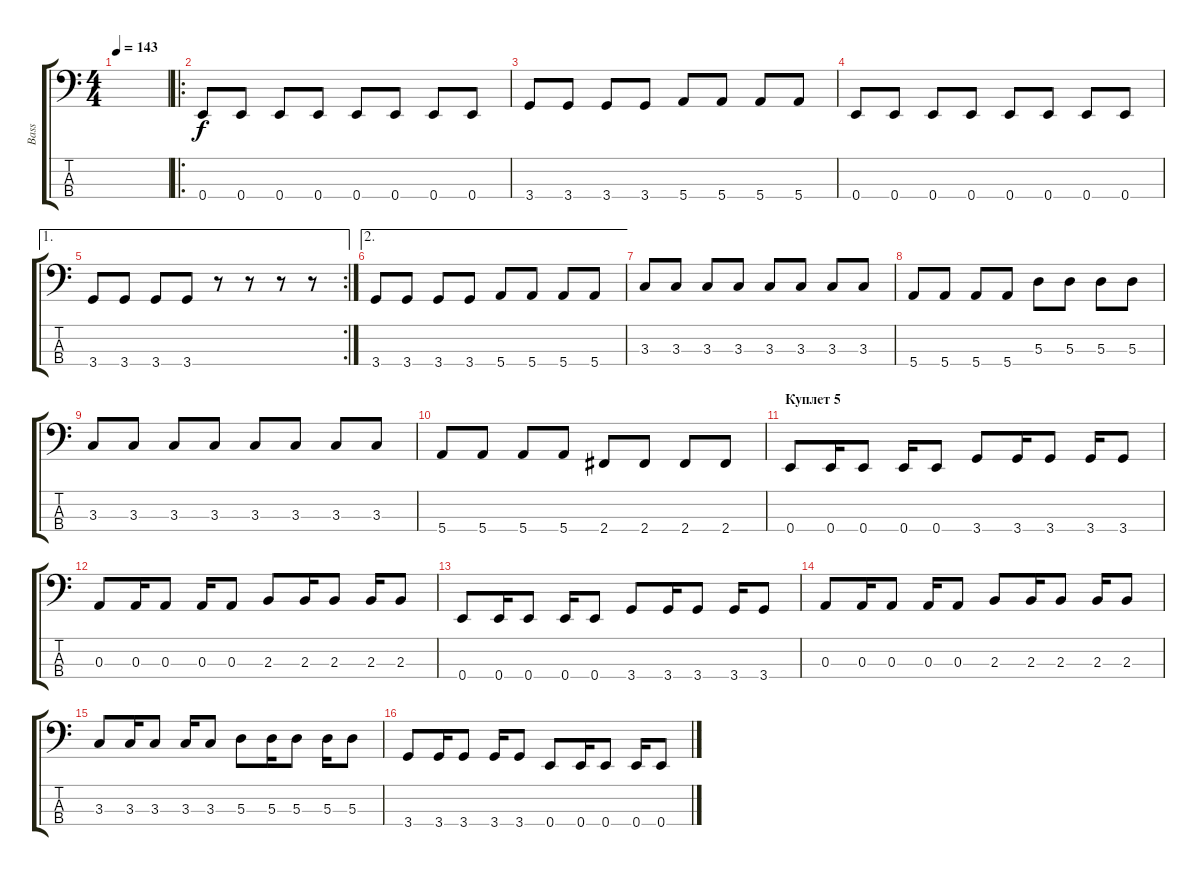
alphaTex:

\track ("Bass" "Bass") {instrument electricbasspick}
\staff {score tabs}
\tuning (G2 D2 A1 E1) {hide}
\ts (4 4)
\tempo 143
\clef f4
\ks c
|
\ro
0.4.8 0.4.8 0.4.8 0.4.8 0.4.8 0.4.8 0.4.8 0.4.8 |
3.4.8 3.4.8 3.4.8 3.4.8 5.4.8 5.4.8 5.4.8 5.4.8 |
0.4.8 0.4.8 0.4.8 0.4.8 0.4.8 0.4.8 0.4.8 0.4.8 |
\ae 1
\rc 2
3.4.8 3.4.8 3.4.8 3.4.8 r.8 r.8 r.8 r.8 |
\ae 2
3.4.8 3.4.8 3.4.8 3.4.8 5.4.8 5.4.8 5.4.8 5.4.8 |
3.3.8 3.3.8 3.3.8 3.3.8 3.3.8 3.3.8 3.3.8 3.3.8 |
5.4.8 5.4.8 5.4.8 5.4.8 5.3.8 5.3.8 5.3.8 5.3.8 |
3.3.8 3.3.8 3.3.8 3.3.8 3.3.8 3.3.8 3.3.8 3.3.8 |
5.4.8 5.4.8 5.4.8 5.4.8 2.4.8 2.4.8 2.4.8 2.4.8 |
\section ("" "Куплет 5")
0.4.8{instrument electricbasspick} 0.4.16 0.4.8 0.4.16 0.4.8 3.4.8 3.4.16 3.4.8 3.4.16 3.4.8 |
0.3.8 0.3.16 0.3.8 0.3.16 0.3.8 2.3.8 2.3.16 2.3.8 2.3.16 2.3.8 |
0.4.8 0.4.16 0.4.8 0.4.16 0.4.8 3.4.8 3.4.16 3.4.8 3.4.16 3.4.8 |
0.3.8 0.3.16 0.3.8 0.3.16 0.3.8 2.3.8 2.3.16 2.3.8 2.3.16 2.3.8 |
3.3.8 3.3.16 3.3.8 3.3.16 3.3.8 5.3.8 5.3.16 5.3.8 5.3.16 5.3.8 |
3.4.8 3.4.16 3.4.8 3.4.16 3.4.8 0.4.8 0.4.16 0.4.8 0.4.16 0.4.8
